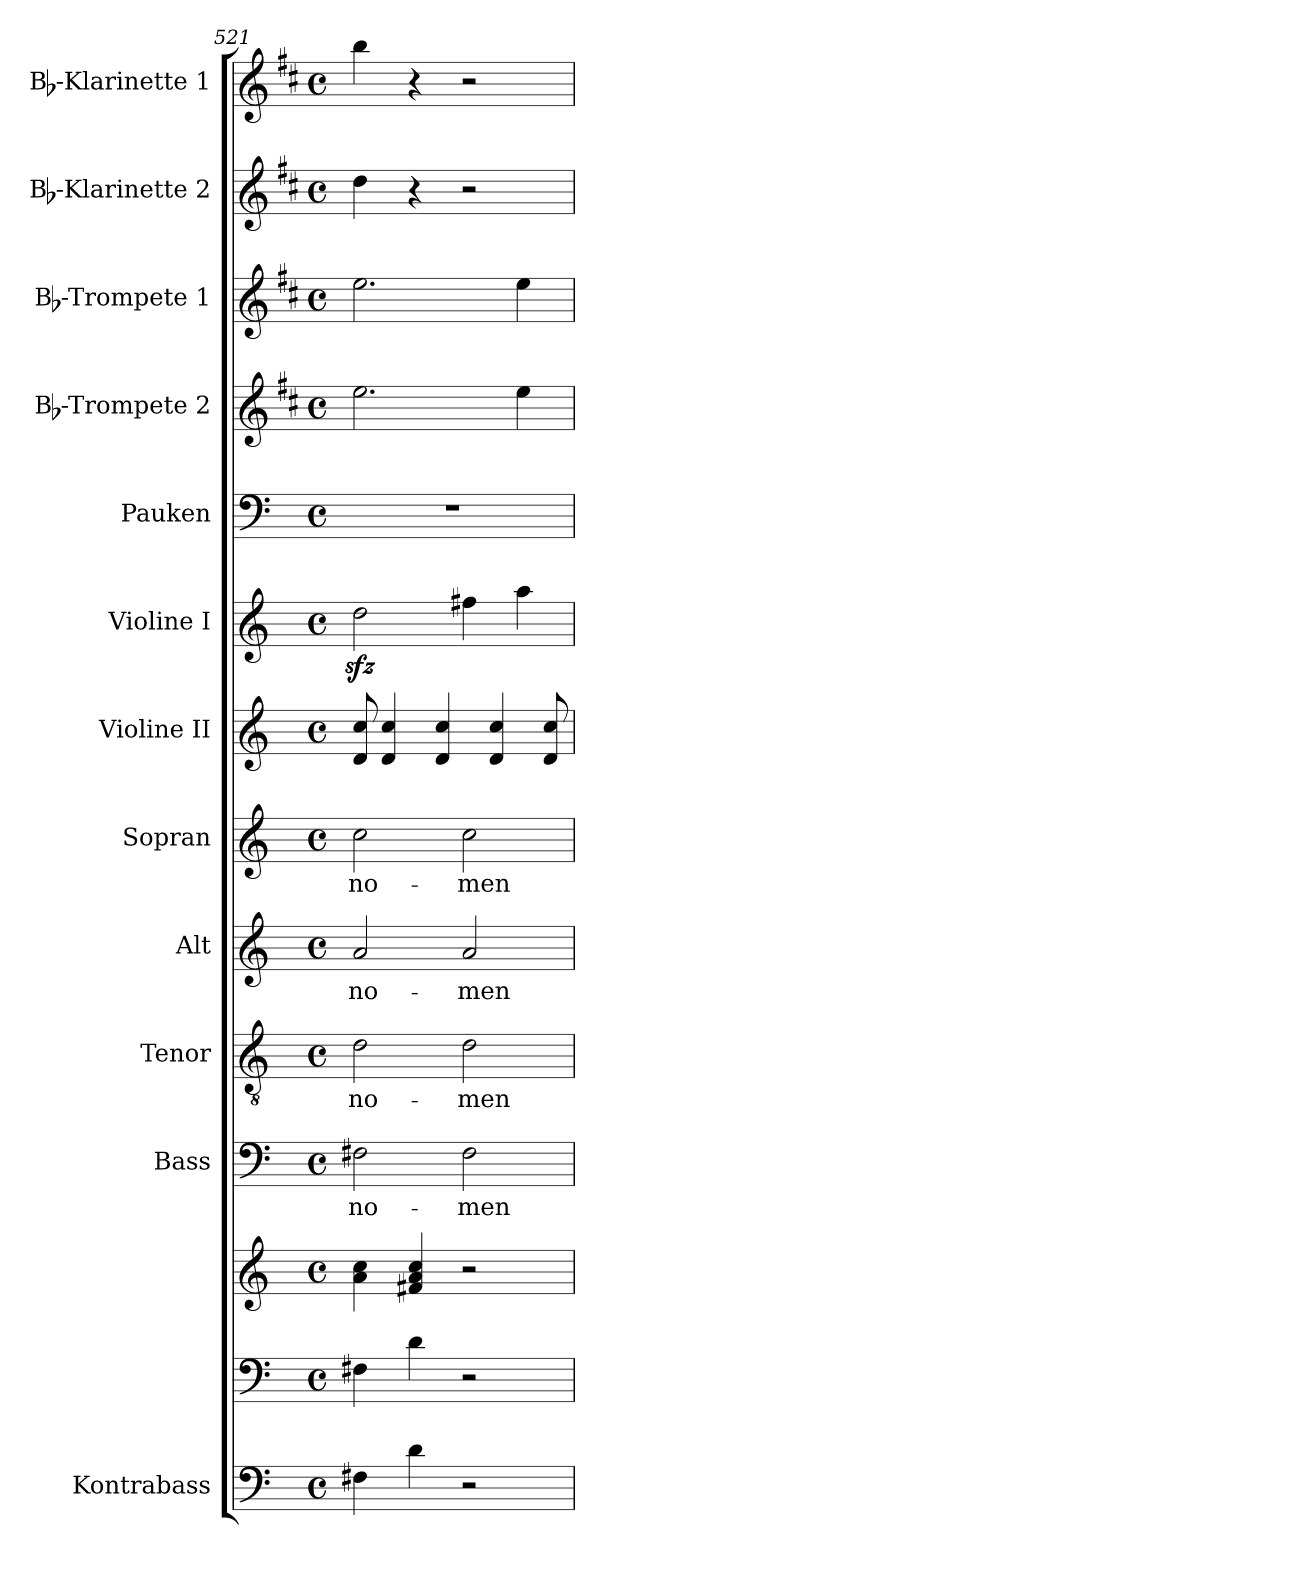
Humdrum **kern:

**kern	**kern	**kern	**kern	**text	**kern	**text	**kern	**text	**kern	**text	**kern	**kern	**kern	**kern	**kern	**kern	**kern
*part13	*part12	*part12	*part11	*part11	*part10	*part10	*part9	*part9	*part8	*part8	*part7	*part6	*part5	*part4	*part3	*part2	*part1
*staff14	*staff13	*staff12	*staff11	*staff11	*staff10	*staff10	*staff9	*staff9	*staff8	*staff8	*staff7	*staff6	*staff5	*staff4	*staff3	*staff2	*staff1
*I"Kontrabass	*	*	*I"Bass	*	*I"Tenor	*	*I"Alt	*	*I"Sopran	*	*I"Violine II	*I"Violine I	*I"Pauken	*I"Bb-Trompete 2	*I"Bb-Trompete 1	*I"Bb-Klarinette 2	*I"Bb-Klarinette 1
*I'Kb.	*	*	*I'B.	*	*I'T.	*	*I'A.	*	*I'S.	*	*I'Vl. II	*I'Vl. I	*I'Pk.	*I'Bb Trp. 2	*I'Bb Trp. 1	*I'Bb Kl. 2	*I'Bb Kl. 1
*clefF4	*clefF4	*clefG2	*clefF4	*	*clefGv2	*	*clefG2	*	*clefG2	*	*clefG2	*clefG2	*clefF4	*clefG2	*clefG2	*clefG2	*clefG2
*ITrd7c12	*	*	*	*	*	*	*	*	*	*	*	*	*	*ITrd1c2	*ITrd1c2	*ITrd1c2	*ITrd1c2
*k[]	*k[]	*k[]	*k[]	*	*k[]	*	*k[]	*	*k[]	*	*k[]	*k[]	*k[]	*k[]	*k[]	*k[]	*k[]
*C:	*C:	*C:	*C:	*	*C:	*	*C:	*	*C:	*	*C:	*C:	*C:	*C:	*C:	*C:	*C:
*M4/4	*M4/4	*M4/4	*M4/4	*	*M4/4	*	*M4/4	*	*M4/4	*	*M4/4	*M4/4	*M4/4	*M4/4	*M4/4	*M4/4	*M4/4
*met(c)	*met(c)	*met(c)	*met(c)	*	*met(c)	*	*met(c)	*	*met(c)	*	*met(c)	*met(c)	*met(c)	*met(c)	*met(c)	*met(c)	*met(c)
=521	=521	=521	=521	=521	=521	=521	=521	=521	=521	=521	=521	=521	=521	=521	=521	=521	=521
!	!	!	!	!LO:LY:b	!	!LO:LY:b	!	!LO:LY:b	!	!LO:LY:b	!	!	!	!	!	!	!
4FF#X\	4F#X\	4a\ 4cc\	2F#X\	no-	2d\	no-	2a/	no-	2cc\	no-	8d/ 8cc/	2ddzz<\	1r	2.dd\	2.dd\	4cc\	4aa\
.	.	.	.	.	.	.	.	.	.	.	4d/ 4cc/	.	.	.	.	.	.
4D\	4d\	4f#X/ 4a/ 4cc/	.	.	.	.	.	.	.	.	.	.	.	.	.	4r	4r
.	.	.	.	.	.	.	.	.	.	.	4d/ 4cc/	.	.	.	.	.	.
!	!	!	!	!LO:LY:b	!	!LO:LY:b	!	!LO:LY:b	!	!LO:LY:b	!	!	!	!	!	!	!
2r	2r	2r	2F#\	-men	2d\	-men	2a/	-men	2cc\	-men	.	4ff#X\	.	.	.	2r	2r
.	.	.	.	.	.	.	.	.	.	.	4d/ 4cc/	.	.	.	.	.	.
.	.	.	.	.	.	.	.	.	.	.	.	4aa\	.	4dd\	4dd\	.	.
.	.	.	.	.	.	.	.	.	.	.	8d/ 8cc/	.	.	.	.	.	.
=	=	=	=	=	=	=	=	=	=	=	=	=	=	=	=	=	=
*-	*-	*-	*-	*-	*-	*-	*-	*-	*-	*-	*-	*-	*-	*-	*-	*-	*-
